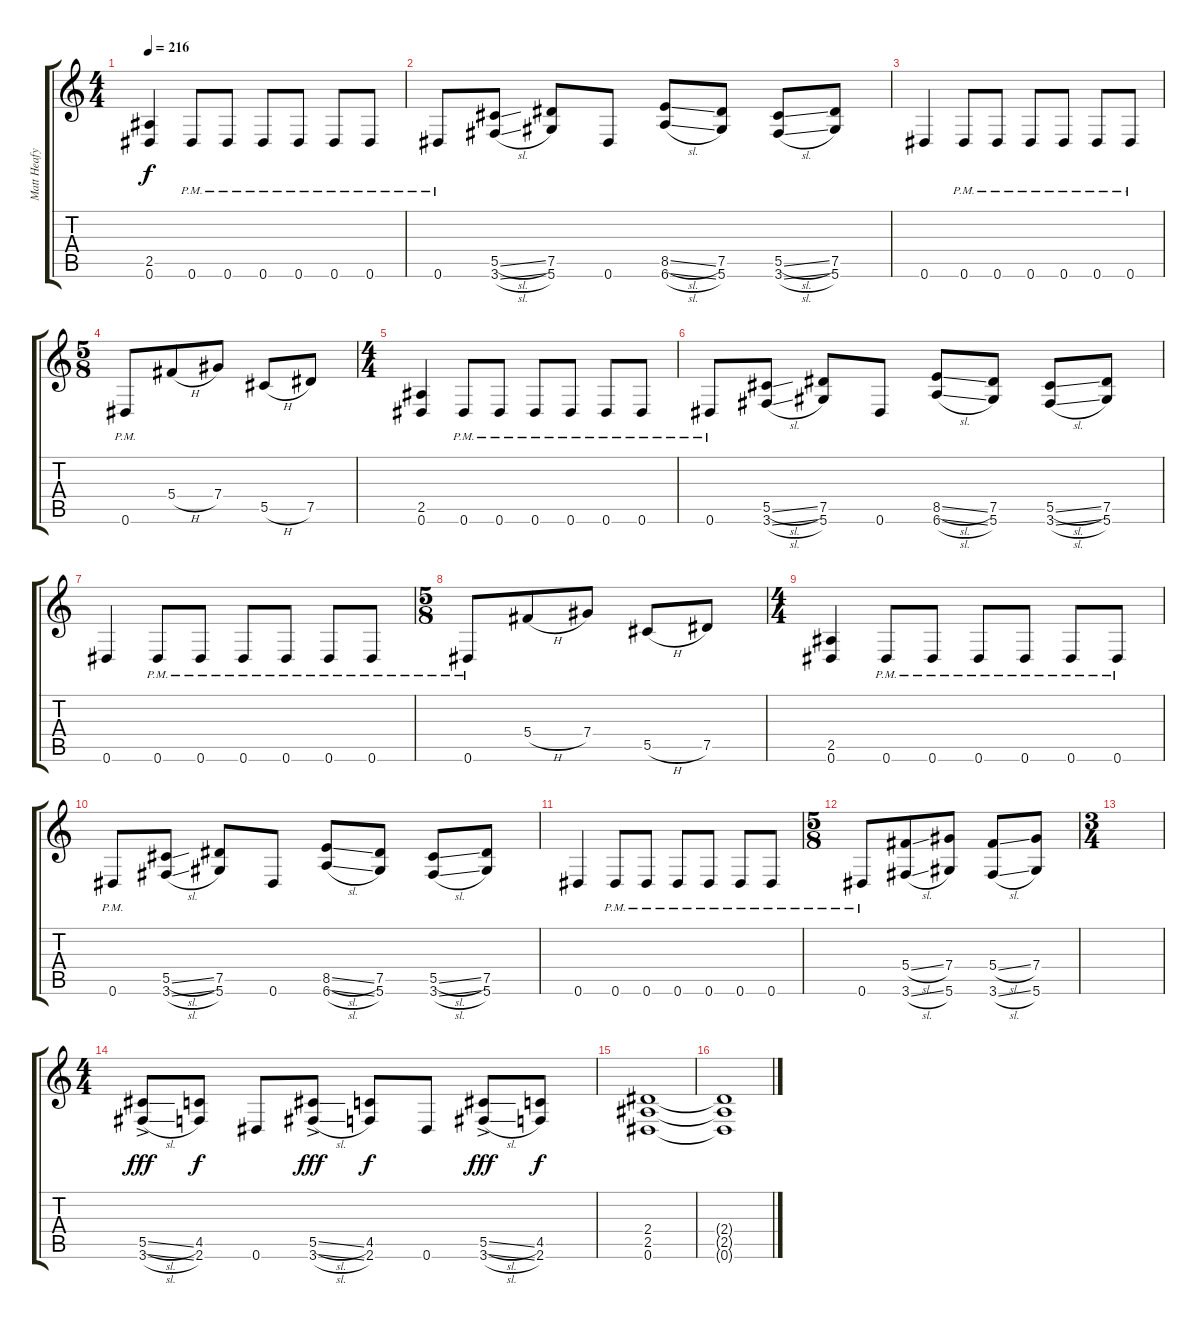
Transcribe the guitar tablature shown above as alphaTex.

\track ("Matt Heafy (Rhythm Guitar)" "Matt Heafy") {instrument overdrivenguitar}
\staff {score tabs}
\tuning (Eb4 Bb3 Gb3 Db3 Ab2 Eb2) {hide}
\ts (4 4)
\tempo 216
\clef g2
\ks c
(2.5 0.6).4{dy f} 0.6{pm}.8 0.6{pm}.8 0.6{pm}.8 0.6{pm}.8 0.6{pm}.8 0.6{pm}.8 |
0.6{pm}.8 (5.5{sl} 3.6{sl}).8 (7.5 5.6).8 0.6.8 (8.5{sl} 6.6{sl}).8 (7.5 5.6).8 (5.5{sl} 3.6{sl}).8 (7.5 5.6).8 |
0.6.4 0.6{pm}.8 0.6{pm}.8 0.6{pm}.8 0.6{pm}.8 0.6{pm}.8 0.6{pm}.8 |
\ts (5 8)
0.6{pm}.8 5.4{h}.8 7.4.8 5.5{h}.8 7.5.8 |
\ts (4 4)
(2.5 0.6).4 0.6{pm}.8 0.6{pm}.8 0.6{pm}.8 0.6{pm}.8 0.6{pm}.8 0.6{pm}.8 |
0.6{pm}.8 (5.5{sl} 3.6{sl}).8 (7.5 5.6).8 0.6.8 (8.5{sl} 6.6{sl}).8 (7.5 5.6).8 (5.5{sl} 3.6{sl}).8 (7.5 5.6).8 |
0.6.4 0.6{pm}.8 0.6{pm}.8 0.6{pm}.8 0.6{pm}.8 0.6{pm}.8 0.6{pm}.8 |
\ts (5 8)
0.6{pm}.8 5.4{h}.8 7.4.8 5.5{h}.8 7.5.8 |
\ts (4 4)
(2.5 0.6).4 0.6{pm}.8 0.6{pm}.8 0.6{pm}.8 0.6{pm}.8 0.6{pm}.8 0.6{pm}.8 |
0.6{pm}.8 (5.5{sl} 3.6{sl}).8 (7.5 5.6).8 0.6.8 (8.5{sl} 6.6{sl}).8 (7.5 5.6).8 (5.5{sl} 3.6{sl}).8 (7.5 5.6).8 |
0.6.4 0.6{pm}.8 0.6{pm}.8 0.6{pm}.8 0.6{pm}.8 0.6{pm}.8 0.6{pm}.8 |
\ts (5 8)
0.6{pm}.8 (5.4{sl} 3.6{sl}).8 (7.4 5.6).8 (5.4{sl} 3.6{sl}).8 (7.4 5.6).8 |
\ts (3 4)
|
\ts (4 4)
(5.5{sl ac} 3.6{sl ac}).8{dy fff} (4.5 2.6).8{dy f} 0.6.8 (5.5{sl ac} 3.6{sl ac}).8{dy fff} (4.5 2.6).8{dy f} 0.6.8 (5.5{sl ac} 3.6{sl ac}).8{dy fff} (4.5 2.6).8{dy f} |
(2.4 2.5 0.6).1 |
(2.4{t} 2.5{t} 0.6{t}).1
